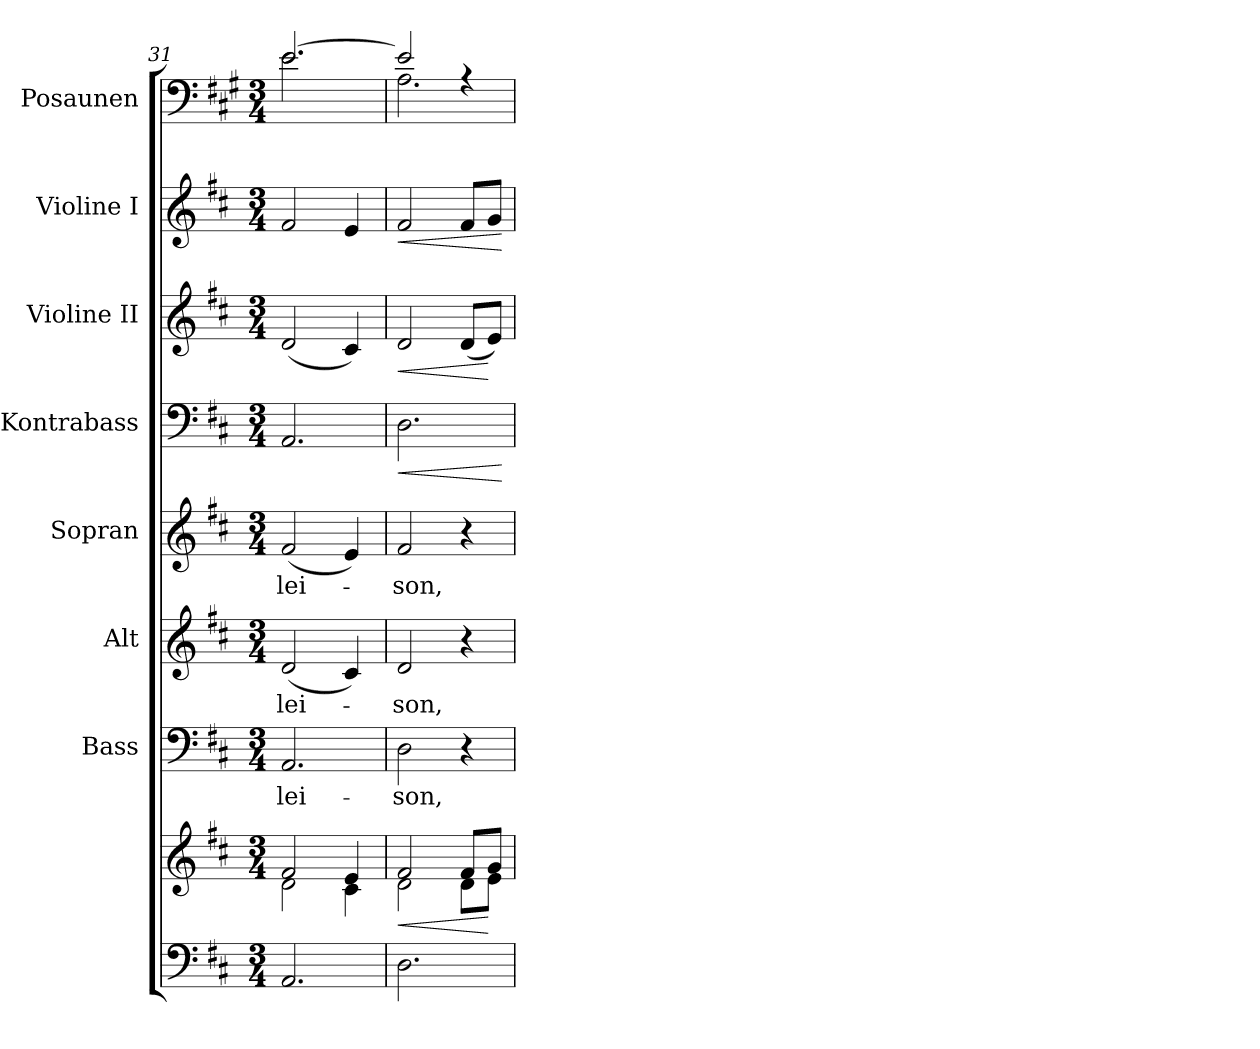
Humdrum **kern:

**kern	**kern	**dynam	**kern	**text	**kern	**text	**kern	**text	**kern	**dynam	**kern	**dynam	**kern	**dynam	**kern
*part8	*part8	*part8	*part7	*part7	*part6	*part6	*part5	*part5	*part4	*part4	*part3	*part3	*part2	*part2	*part1
*staff9	*staff8	*staff8/9	*staff7	*staff7	*staff6	*staff6	*staff5	*staff5	*staff4	*staff4	*staff3	*staff3	*staff2	*staff2	*staff1
*	*	*	*I"Bass	*	*I"Alt	*	*I"Sopran	*	*I"Kontrabass	*	*I"Violine II	*	*I"Violine I	*	*I"Posaunen
*	*	*	*I'B.	*	*I'A.	*	*I'S.	*	*I'Kb.	*	*I'Vl. II	*	*I'Vl. I	*	*I'Pos.
*clefF4	*clefG2	*	*clefF4	*	*clefG2	*	*clefG2	*	*clefF4	*	*clefG2	*	*clefG2	*	*clefF4
*	*	*	*	*	*	*	*	*	*ITrd7c12	*	*	*	*	*	*ITrd4c7
*k[f#c#]	*k[f#c#]	*	*k[f#c#]	*	*k[f#c#]	*	*k[f#c#]	*	*k[f#c#]	*	*k[f#c#]	*	*k[f#c#]	*	*k[f#c#]
*D:	*D:	*	*D:	*	*D:	*	*D:	*	*D:	*	*D:	*	*D:	*	*D:
*M3/4	*M3/4	*	*M3/4	*	*M3/4	*	*M3/4	*	*M3/4	*	*M3/4	*	*M3/4	*	*M3/4
=31	=31	=31	=31	=31	=31	=31	=31	=31	=31	=31	=31	=31	=31	=31	=31
*	*^	*	*	*	*	*	*	*	*	*	*	*	*	*	*
!	!	!	!	!	!LO:LY:b	!	!LO:LY:b	!	!LO:LY:b	!	!	!	!	!	!	!
*	*	*	*	*	*	*	*	*	*	*	*	*	*	*	*	*^
2.AA/	2f#/	2d\	.	2.AA/	-lei-	(<2d/	-lei-	(<2f#/	-lei-	2.AAA/	.	(<2d/	.	2f#/	.	[>2.A/	2.A\
.	4e/	4c#\	.	.	.	4c#/)	.	4e/)	.	.	.	4c#/)	.	4e/	.	.	.
=32	=32	=32	=32	=32	=32	=32	=32	=32	=32	=32	=32	=32	=32	=32	=32	=32	=32
!	!	!	!LO:HP:b	!	!LO:LY:b	!	!LO:LY:b	!	!LO:LY:b	!	!LO:HP:b	!	!LO:HP:b	!	!LO:HP:b	!	!
2.D\	2f#/	2d\	<	2D\	-son,	2d/	-son,	2f#/	-son,	2.DD\	<	2d/	<	2f#/	<	2A/]	2.D\
.	8f#/L	8d\L	.	4r	.	4r	.	4r	.	.	.	(<8d/L	.	8f#/L	.	4rA	.
.	8g/J	8e\J	[	.	.	.	.	.	.	.	.	8e/J)	[	8g/J	.	.	.
*	*v	*v	*	*	*	*	*	*	*	*	*	*	*	*	*	*v	*v
.	.	.	.	.	.	.	.	.	.	[	.	.	.	[	.
=	=	=	=	=	=	=	=	=	=	=	=	=	=	=	=
*-	*-	*-	*-	*-	*-	*-	*-	*-	*-	*-	*-	*-	*-	*-	*-
